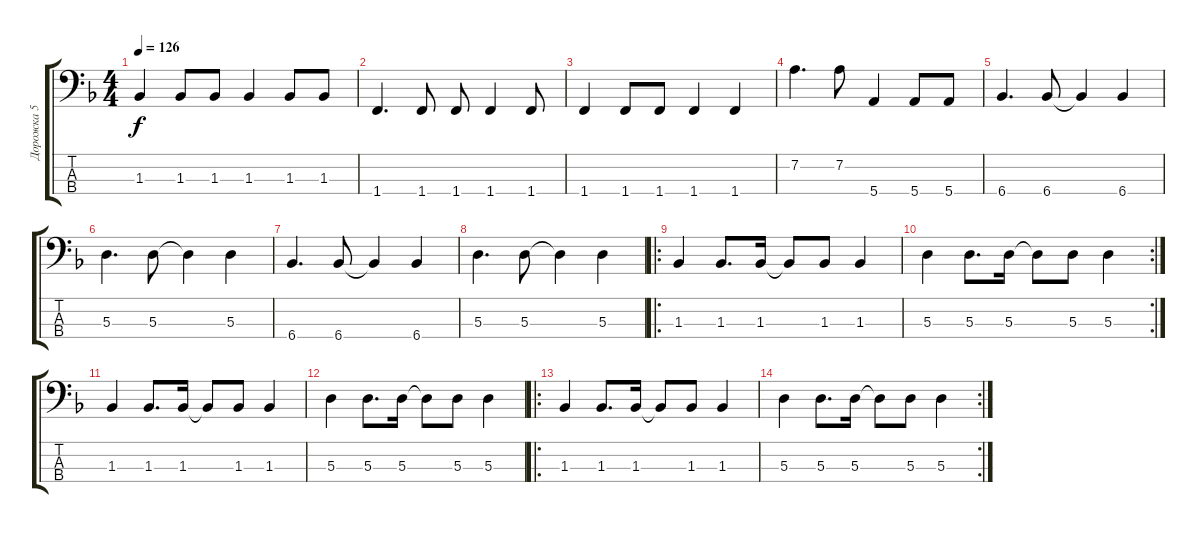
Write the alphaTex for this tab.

\track ("Дорожка 5" "Дорожка 5") {instrument electricbassfinger}
\staff {score tabs}
\tuning (G2 D2 A1 E1) {hide}
\ts (4 4)
\tempo 126
\clef f4
\ks dminor
1.3.4{dy f} 1.3.8 1.3.8 1.3.4 1.3.8 1.3.8 |
1.4.4{d} 1.4.8 1.4.8 1.4.4 1.4.8 |
1.4.4 1.4.8 1.4.8 1.4.4 1.4.4 |
7.2.4{d} 7.2.8 5.4.4 5.4.8 5.4.8 |
6.4.4{d} 6.4.8 6.4{t}.4 6.4.4 |
5.3.4{d} 5.3.8 5.3{t}.4 5.3.4 |
6.4.4{d} 6.4.8 6.4{t}.4 6.4.4 |
5.3.4{d} 5.3.8 5.3{t}.4 5.3.4 |
\ro
1.3.4 1.3.8{d} 1.3.16 1.3{t}.8 1.3.8 1.3.4 |
\rc 2
5.3.4 5.3.8{d} 5.3.16 5.3{t}.8 5.3.8 5.3.4 |
1.3.4 1.3.8{d} 1.3.16 1.3{t}.8 1.3.8 1.3.4 |
5.3.4 5.3.8{d} 5.3.16 5.3{t}.8 5.3.8 5.3.4 |
\ro
1.3.4 1.3.8{d} 1.3.16 1.3{t}.8 1.3.8 1.3.4 |
\rc 2
5.3.4 5.3.8{d} 5.3.16 5.3{t}.8 5.3.8 5.3.4
